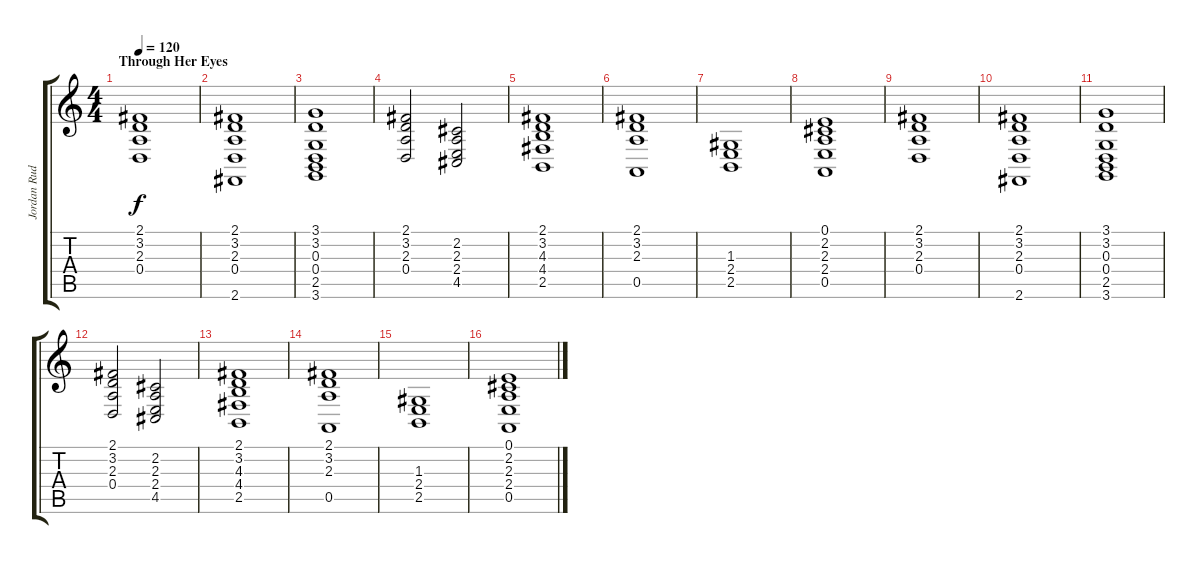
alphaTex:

\track ("Jordan Rudess - Keyboard" "Jordan Rud") {instrument synthstrings1}
\staff {score tabs}
\tuning (E4 B3 G3 D3 A2 E2) {hide}
\ts (4 4)
\section ("" "Through Her Eyes")
\tempo 120
\clef g2
\ks c
(2.1 3.2 2.3 0.4).1{dy f instrument synthstrings1} |
(2.1 3.2 2.3 0.4 2.6).1 |
(3.1 3.2 0.3 0.4 2.5 3.6).1 |
(2.1 3.2 2.3 0.4).2 (2.2 2.3 2.4 4.5).2 |
(2.1 3.2 4.3 4.4 2.5).1 |
(2.1 3.2 2.3 0.5).1 |
(1.3 2.4 2.5).1 |
(0.1 2.2 2.3 2.4 0.5).1 |
(2.1 3.2 2.3 0.4).1 |
(2.1 3.2 2.3 0.4 2.6).1 |
(3.1 3.2 0.3 0.4 2.5 3.6).1 |
(2.1 3.2 2.3 0.4).2 (2.2 2.3 2.4 4.5).2 |
(2.1 3.2 4.3 4.4 2.5).1 |
(2.1 3.2 2.3 0.5).1 |
(1.3 2.4 2.5).1 |
(0.1 2.2 2.3 2.4 0.5).1
